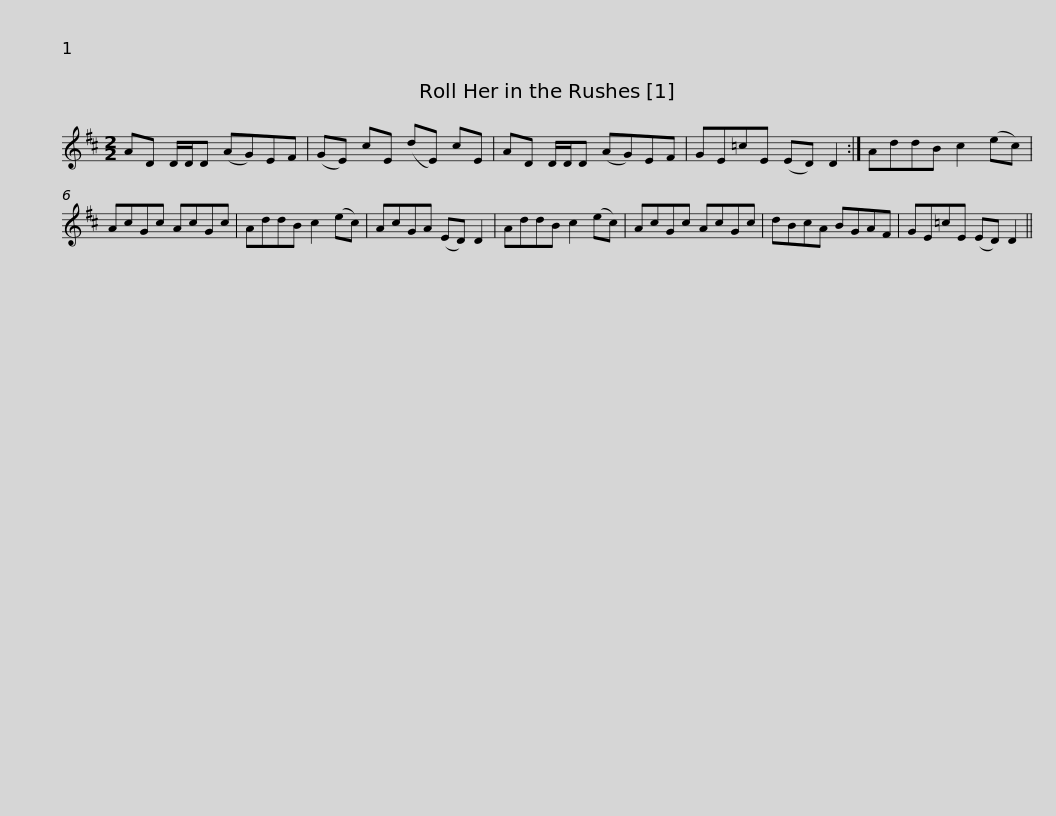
X:1
L:1/8
M:2/2
I:linebreak $
K:D
V:1 treble
V:1
 AD D/D/D (AG)EF | (GE) cE (dE) cE | AD D/D/D (AG)EF | GE=cE (ED) D2 :| AddB c2 (ec) |$ %5
 AcGc AcGc | AddB c2 (ec) | AcGA (ED) D2 | AddB c2 (ec) | AcGc AcGc | %10
 dBcA BGAF |$ GE=cE (ED) D2 || %12
